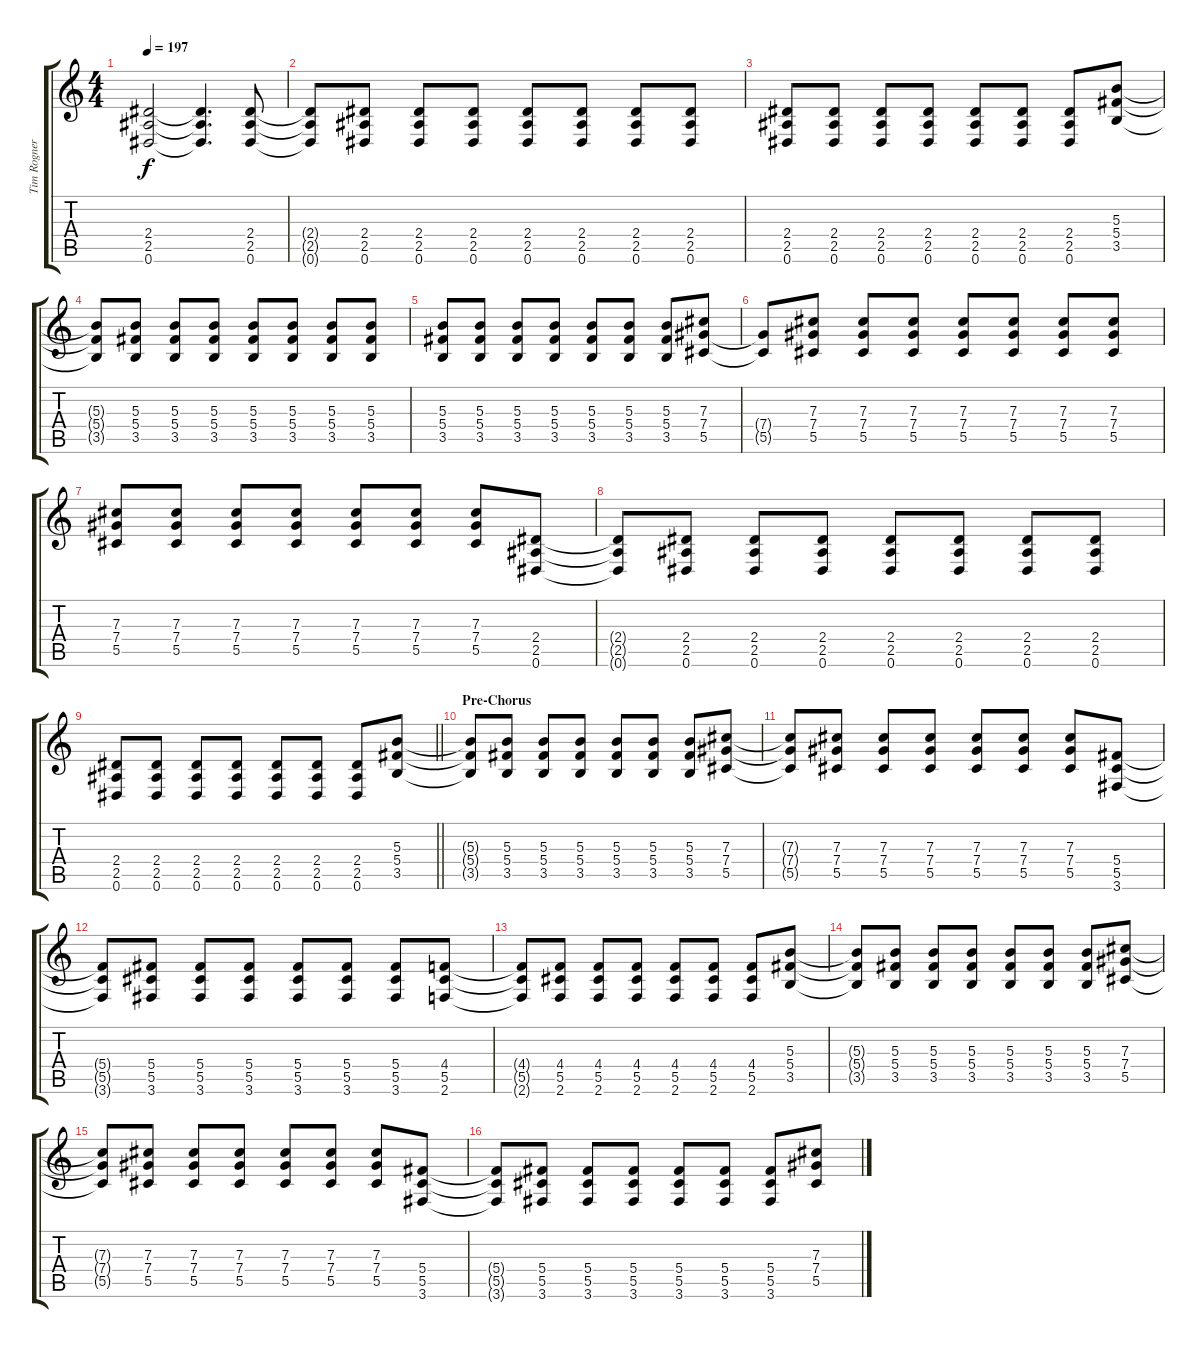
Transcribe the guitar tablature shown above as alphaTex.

\track ("Tim Rogner - Guitar" "Tim Rogner") {instrument distortionguitar}
\staff {score tabs}
\tuning (Eb4 Bb3 Gb3 Db3 Ab2 Eb2) {hide}
\ts (4 4)
\tempo 197
\clef g2
\ks c
(2.4{t} 2.5{t} 0.6{t}).2{dy f} (2.4{t} 2.5{t} 0.6{t}).4{d} (2.4 2.5 0.6).8 |
(2.4{t} 2.5{t} 0.6{t}).8 (2.4 2.5 0.6).8 (2.4 2.5 0.6).8 (2.4 2.5 0.6).8 (2.4 2.5 0.6).8 (2.4 2.5 0.6).8 (2.4 2.5 0.6).8 (2.4 2.5 0.6).8 |
(2.4 2.5 0.6).8 (2.4 2.5 0.6).8 (2.4 2.5 0.6).8 (2.4 2.5 0.6).8 (2.4 2.5 0.6).8 (2.4 2.5 0.6).8 (2.4 2.5 0.6).8 (5.3 5.4 3.5).8 |
(5.3{t} 5.4{t} 3.5{t}).8 (5.3 5.4 3.5).8 (5.3 5.4 3.5).8 (5.3 5.4 3.5).8 (5.3 5.4 3.5).8 (5.3 5.4 3.5).8 (5.3 5.4 3.5).8 (5.3 5.4 3.5).8 |
(5.3 5.4 3.5).8 (5.3 5.4 3.5).8 (5.3 5.4 3.5).8 (5.3 5.4 3.5).8 (5.3 5.4 3.5).8 (5.3 5.4 3.5).8 (5.3 5.4 3.5).8 (7.3 7.4 5.5).8 |
(7.4{t} 5.5{t}).8 (7.3 7.4 5.5).8 (7.3 7.4 5.5).8 (7.3 7.4 5.5).8 (7.3 7.4 5.5).8 (7.3 7.4 5.5).8 (7.3 7.4 5.5).8 (7.3 7.4 5.5).8 |
(7.3 7.4 5.5).8 (7.3 7.4 5.5).8 (7.3 7.4 5.5).8 (7.3 7.4 5.5).8 (7.3 7.4 5.5).8 (7.3 7.4 5.5).8 (7.3 7.4 5.5).8 (2.4 2.5 0.6).8 |
(2.4{t} 2.5{t} 0.6{t}).8 (2.4 2.5 0.6).8 (2.4 2.5 0.6).8 (2.4 2.5 0.6).8 (2.4 2.5 0.6).8 (2.4 2.5 0.6).8 (2.4 2.5 0.6).8 (2.4 2.5 0.6).8 |
\barLineRight lightlight
(2.4 2.5 0.6).8 (2.4 2.5 0.6).8 (2.4 2.5 0.6).8 (2.4 2.5 0.6).8 (2.4 2.5 0.6).8 (2.4 2.5 0.6).8 (2.4 2.5 0.6).8 (5.3 5.4 3.5).8 |
\section ("" "Pre-Chorus")
(5.3{t} 5.4{t} 3.5{t}).8 (5.3 5.4 3.5).8 (5.3 5.4 3.5).8 (5.3 5.4 3.5).8 (5.3 5.4 3.5).8 (5.3 5.4 3.5).8 (5.3 5.4 3.5).8 (7.3 7.4 5.5).8 |
(7.3{t} 7.4{t} 5.5{t}).8 (7.3 7.4 5.5).8 (7.3 7.4 5.5).8 (7.3 7.4 5.5).8 (7.3 7.4 5.5).8 (7.3 7.4 5.5).8 (7.3 7.4 5.5).8 (5.4 5.5 3.6).8 |
(5.4{t} 5.5{t} 3.6{t}).8 (5.4 5.5 3.6).8 (5.4 5.5 3.6).8 (5.4 5.5 3.6).8 (5.4 5.5 3.6).8 (5.4 5.5 3.6).8 (5.4 5.5 3.6).8 (4.4 5.5 2.6).8 |
(4.4{t} 5.5{t} 2.6{t}).8 (4.4 5.5 2.6).8 (4.4 5.5 2.6).8 (4.4 5.5 2.6).8 (4.4 5.5 2.6).8 (4.4 5.5 2.6).8 (4.4 5.5 2.6).8 (5.3 5.4 3.5).8 |
(5.3{t} 5.4{t} 3.5{t}).8 (5.3 5.4 3.5).8 (5.3 5.4 3.5).8 (5.3 5.4 3.5).8 (5.3 5.4 3.5).8 (5.3 5.4 3.5).8 (5.3 5.4 3.5).8 (7.3 7.4 5.5).8 |
(7.3{t} 7.4{t} 5.5{t}).8 (7.3 7.4 5.5).8 (7.3 7.4 5.5).8 (7.3 7.4 5.5).8 (7.3 7.4 5.5).8 (7.3 7.4 5.5).8 (7.3 7.4 5.5).8 (5.4 5.5 3.6).8 |
(5.4{t} 5.5{t} 3.6{t}).8 (5.4 5.5 3.6).8 (5.4 5.5 3.6).8 (5.4 5.5 3.6).8 (5.4 5.5 3.6).8 (5.4 5.5 3.6).8 (5.4 5.5 3.6).8 (7.3 7.4 5.5).8
